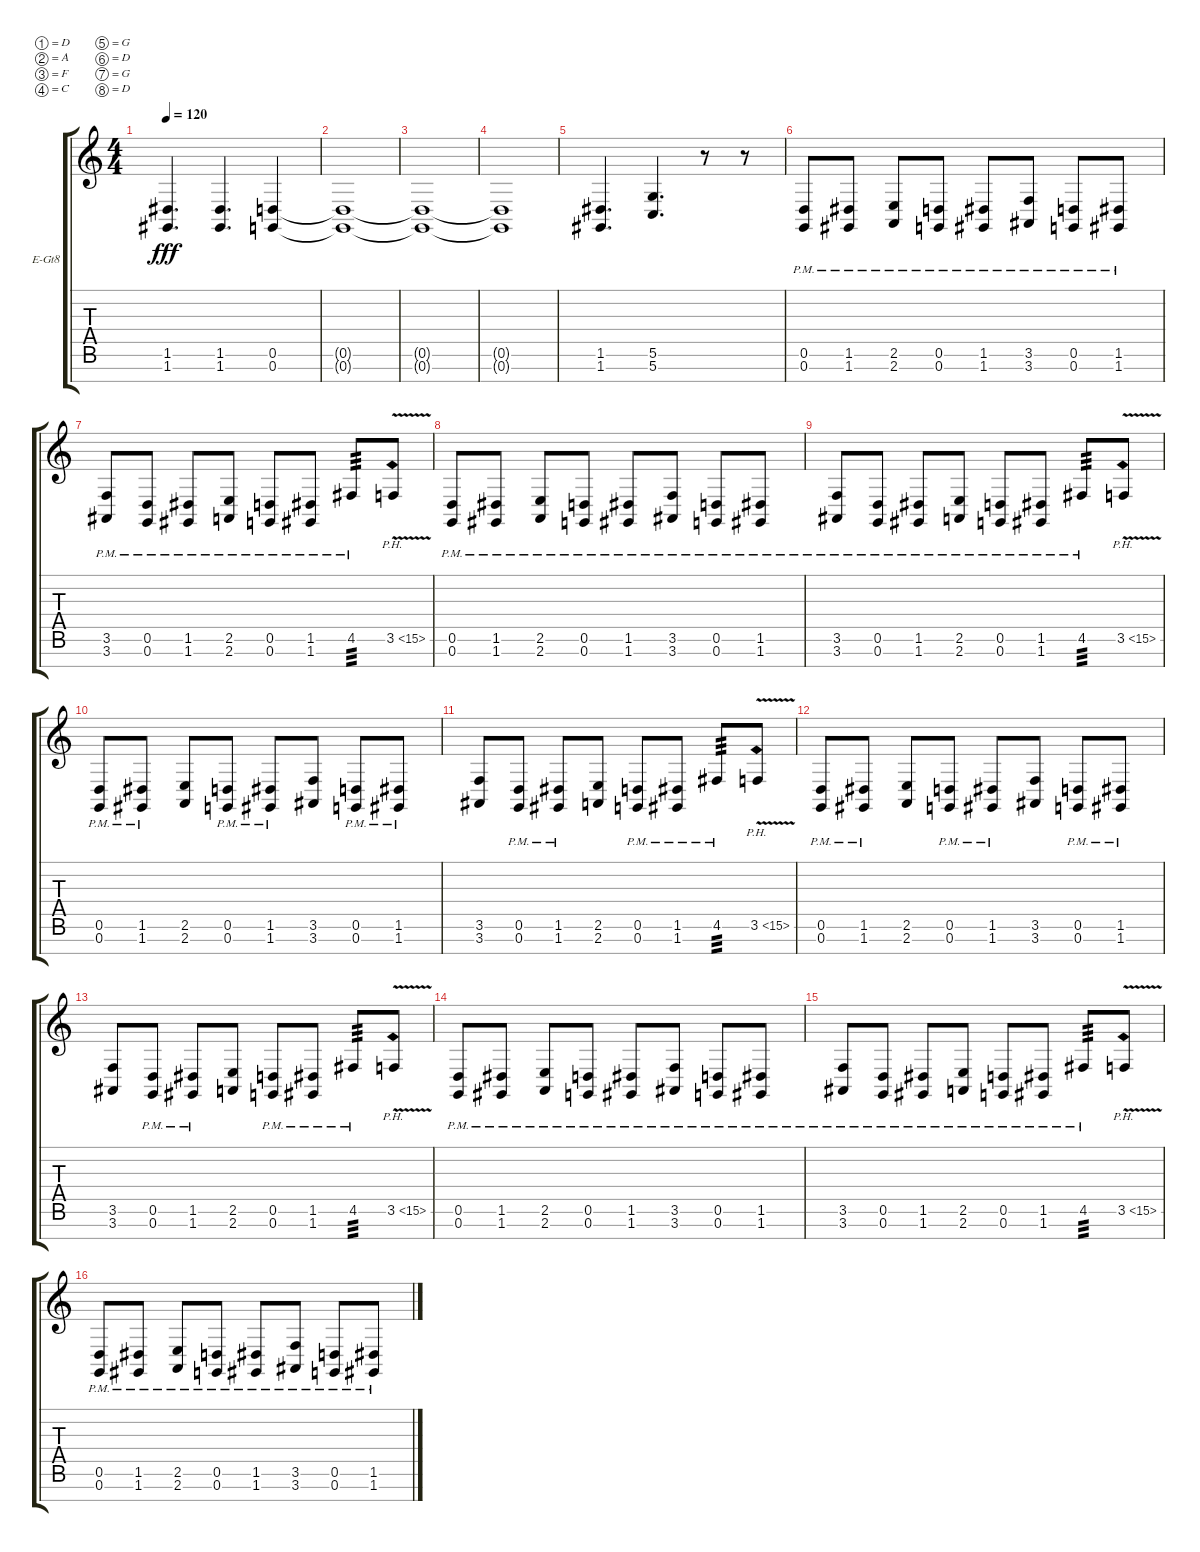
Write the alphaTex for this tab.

\bracketExtendMode groupsimilarinstruments
\firstSystemTrackNameOrientation horizontal
\otherSystemsTrackNameOrientation horizontal
\track ("Jae" "E-Gt8") {instrument distortionguitar}
\staff {score tabs}
\tuning (D4 A3 F3 C3 G2 D2 G1 D1)
\ts (4 4)
\tempo 120
\clef g2
\ks c
(1.7 1.6).4{d dy fff instrument distortionguitar} (1.6 1.7).4{d} (0.7 0.6).4 |
(0.7{t} 0.6{t}).1 |
(0.6{t} 0.7{t}).1 |
(0.6{t} 0.7{t}).1 |
(1.7 1.6).4{d} (5.6 5.7).4{d} r.8 r.8 |
(0.7{pm} 0.6{pm}).8 (1.7{pm} 1.6{pm}).8 (2.7{pm} 2.6{pm}).8 (0.7{pm} 0.6{pm}).8 (1.7{pm} 1.6{pm}).8 (3.7{pm} 3.6{pm}).8 (0.7{pm} 0.6{pm}).8 (1.7{pm} 1.6{pm}).8 |
(3.7{pm} 3.6{pm}).8 (0.6{pm} 0.7{pm}).8 (1.7{pm} 1.6{pm}).8 (2.7{pm} 2.6{pm}).8 (0.7{pm} 0.6{pm}).8 (1.6{pm} 1.7{pm}).8 4.6{pm}.8{tp 3} 3.6{ph 12 v}.8 |
(0.7{pm} 0.6{pm}).8 (1.7{pm} 1.6{pm}).8 (2.7{pm} 2.6{pm}).8 (0.7{pm} 0.6{pm}).8 (1.7{pm} 1.6{pm}).8 (3.7{pm} 3.6{pm}).8 (0.7{pm} 0.6{pm}).8 (1.7{pm} 1.6{pm}).8 |
(3.7{pm} 3.6{pm}).8 (0.6{pm} 0.7{pm}).8 (1.7{pm} 1.6{pm}).8 (2.7{pm} 2.6{pm}).8 (0.7{pm} 0.6{pm}).8 (1.6{pm} 1.7{pm}).8 4.6{pm}.8{tp 3} 3.6{ph 12 v}.8 |
(0.7{pm} 0.6{pm}).8 (1.7{pm} 1.6{pm}).8 (2.7 2.6).8 (0.7{pm} 0.6{pm}).8 (1.7{pm} 1.6{pm}).8 (3.7 3.6).8 (0.7{pm} 0.6{pm}).8 (1.7{pm} 1.6{pm}).8 |
(3.7 3.6).8 (0.6{pm} 0.7{pm}).8 (1.7{pm} 1.6{pm}).8 (2.7 2.6).8 (0.7{pm} 0.6{pm}).8 (1.6{pm} 1.7{pm}).8 4.6{pm}.8{tp 3} 3.6{ph 12 v}.8 |
(0.7{pm} 0.6{pm}).8 (1.7{pm} 1.6{pm}).8 (2.7 2.6).8 (0.7{pm} 0.6{pm}).8 (1.7{pm} 1.6{pm}).8 (3.7 3.6).8 (0.7{pm} 0.6{pm}).8 (1.7{pm} 1.6{pm}).8 |
(3.7 3.6).8 (0.6{pm} 0.7{pm}).8 (1.7{pm} 1.6{pm}).8 (2.7 2.6).8 (0.7{pm} 0.6{pm}).8 (1.6{pm} 1.7{pm}).8 4.6{pm}.8{tp 3} 3.6{ph 12 v}.8 |
(0.7{pm} 0.6{pm}).8 (1.7{pm} 1.6{pm}).8 (2.7{pm} 2.6{pm}).8 (0.7{pm} 0.6{pm}).8 (1.7{pm} 1.6{pm}).8 (3.7{pm} 3.6{pm}).8 (0.7{pm} 0.6{pm}).8 (1.7{pm} 1.6{pm}).8 |
(3.7{pm} 3.6{pm}).8 (0.6{pm} 0.7{pm}).8 (1.7{pm} 1.6{pm}).8 (2.7{pm} 2.6{pm}).8 (0.7{pm} 0.6{pm}).8 (1.6{pm} 1.7{pm}).8 4.6{pm}.8{tp 3} 3.6{ph 12 v}.8 |
(0.7{pm} 0.6{pm}).8 (1.7{pm} 1.6{pm}).8 (2.7{pm} 2.6{pm}).8 (0.7{pm} 0.6{pm}).8 (1.7{pm} 1.6{pm}).8 (3.7{pm} 3.6{pm}).8 (0.7{pm} 0.6{pm}).8 (1.7{pm} 1.6{pm}).8
